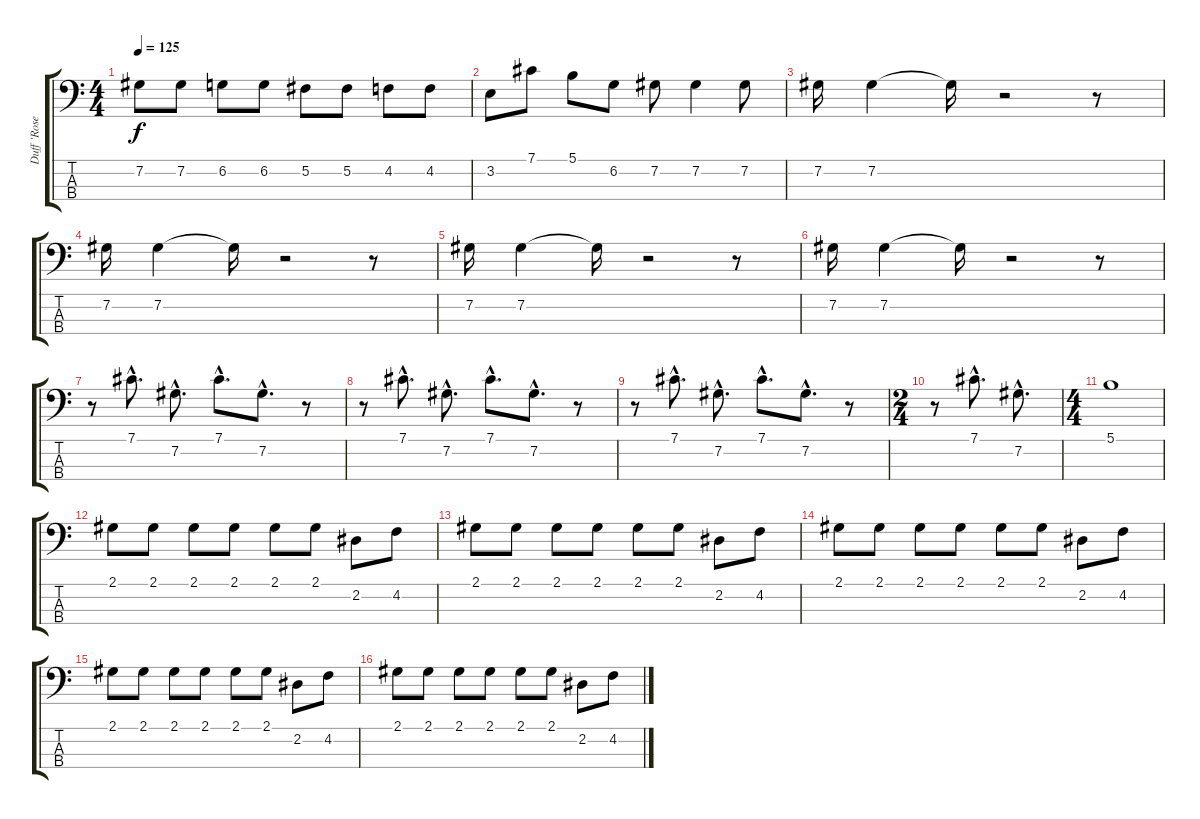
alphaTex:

\track ("Duff 'Rose' McKagen" "Duff 'Rose") {instrument electricbasspick}
\staff {score tabs}
\tuning (Gb2 Db2 Ab1 Eb1) {hide}
\ts (4 4)
\tempo 125
\clef f4
\ks c
7.2.8{dy f} 7.2.8 6.2.8 6.2.8 5.2.8 5.2.8 4.2.8 4.2.8 |
3.2.8 7.1.8 5.1.8 6.2.8 7.2.8 7.2.4 7.2.8 |
7.2.16{volume 9} 7.2.4 7.2{t}.16 r.2 r.8 |
7.2.16 7.2.4 7.2{t}.16 r.2 r.8 |
7.2.16 7.2.4 7.2{t}.16 r.2 r.8 |
7.2.16 7.2.4 7.2{t}.16 r.2 r.8 |
r.8 7.1{hac}.8{d} 7.2{hac}.8{d} 7.1{hac}.8{d} 7.2{hac}.8{d} r.8 |
r.8 7.1{hac}.8{d} 7.2{hac}.8{d} 7.1{hac}.8{d} 7.2{hac}.8{d} r.8 |
r.8 7.1{hac}.8{d} 7.2{hac}.8{d} 7.1{hac}.8{d} 7.2{hac}.8{d} r.8 |
\ts (2 4)
r.8 7.1{hac}.8{d} 7.2{hac}.8{d} |
\ts (4 4)
5.1.1 |
2.1.8{volume 8} 2.1.8 2.1.8 2.1.8 2.1.8 2.1.8 2.2.8 4.2.8 |
2.1.8 2.1.8 2.1.8 2.1.8 2.1.8 2.1.8 2.2.8 4.2.8 |
2.1.8 2.1.8 2.1.8 2.1.8 2.1.8 2.1.8 2.2.8 4.2.8 |
2.1.8 2.1.8 2.1.8 2.1.8 2.1.8 2.1.8 2.2.8 4.2.8 |
2.1.8 2.1.8 2.1.8 2.1.8 2.1.8 2.1.8 2.2.8 4.2.8
